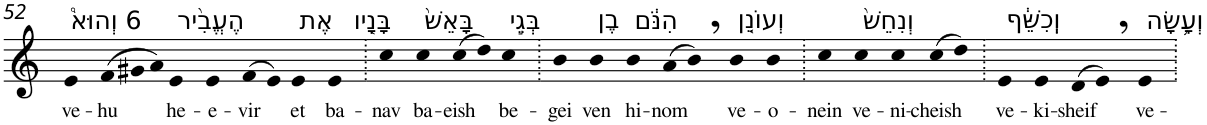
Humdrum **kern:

**kern	**text
*part1	*part1
*staff1	*staff1
*I"Piano	*
*I'Pno	*
!!LO:PB:g=z
*clefG2	*
*k[]	*
=52	=52
!LO:TX:a:t=6 וְהוּא֩	!
!	!LO:LY:b
4e	ve-
*Xtuplet	*
!	!LO:LY:b
(>12f	-hu
12g#X	.
12a)	.
!LO:TX:a:t=הֶעֱבִ֨יר	!
!	!LO:LY:b
4e	he-
!	!LO:LY:b
4e	-e-
!	!LO:LY:b
(>8f	-vir
8e)	.
!LO:TX:a:t=אֶת	!
!	!LO:LY:b
4e	et
!LO:TX:a:t=בָּנָ֤יו	!
!	!LO:LY:b
4e	ba-
=53.	=53.
!	!LO:LY:b
4cc	-nav
!LO:TX:a:t=בָּאֵשׁ֙	!
!	!LO:LY:b
4cc	ba-
!	!LO:LY:b
(>8cc	-eish
8dd)	.
!LO:TX:a:t=בְּגֵ֣י	!
!	!LO:LY:b
4cc	be-
=54.	=54.
!	!LO:LY:b
4b	-gei
!LO:TX:a:t=בֶן	!
!	!LO:LY:b
4b	ven
!LO:TX:a:t=הִנֹּ֔ם	!
!	!LO:LY:b
4b	hi-
!	!LO:LY:b
(>8a	-nom
8b,)	.
!LO:TX:a:t=וְעוֹנֵ֤ן	!
!	!LO:LY:b
4b	ve-
!	!LO:LY:b
4b	-o-
=55.	=55.
!	!LO:LY:b
4cc	-nein
!LO:TX:a:t=וְנִחֵשׁ֙	!
!	!LO:LY:b
4cc	ve-
!	!LO:LY:b
4cc	-ni-
!	!LO:LY:b
(>8cc	-cheish
8dd)	.
=56.	=56.
!LO:TX:a:t=וְֽכִשֵּׁ֔ף	!
!	!LO:LY:b
4e	ve-
!	!LO:LY:b
4e	-ki-
!	!LO:LY:b
(>8d	-sheif
8e,)	.
!LO:TX:a:t=וְעָ֥שָׂה	!
!	!LO:LY:b
4e	ve-
=.	=.
*-	*-
